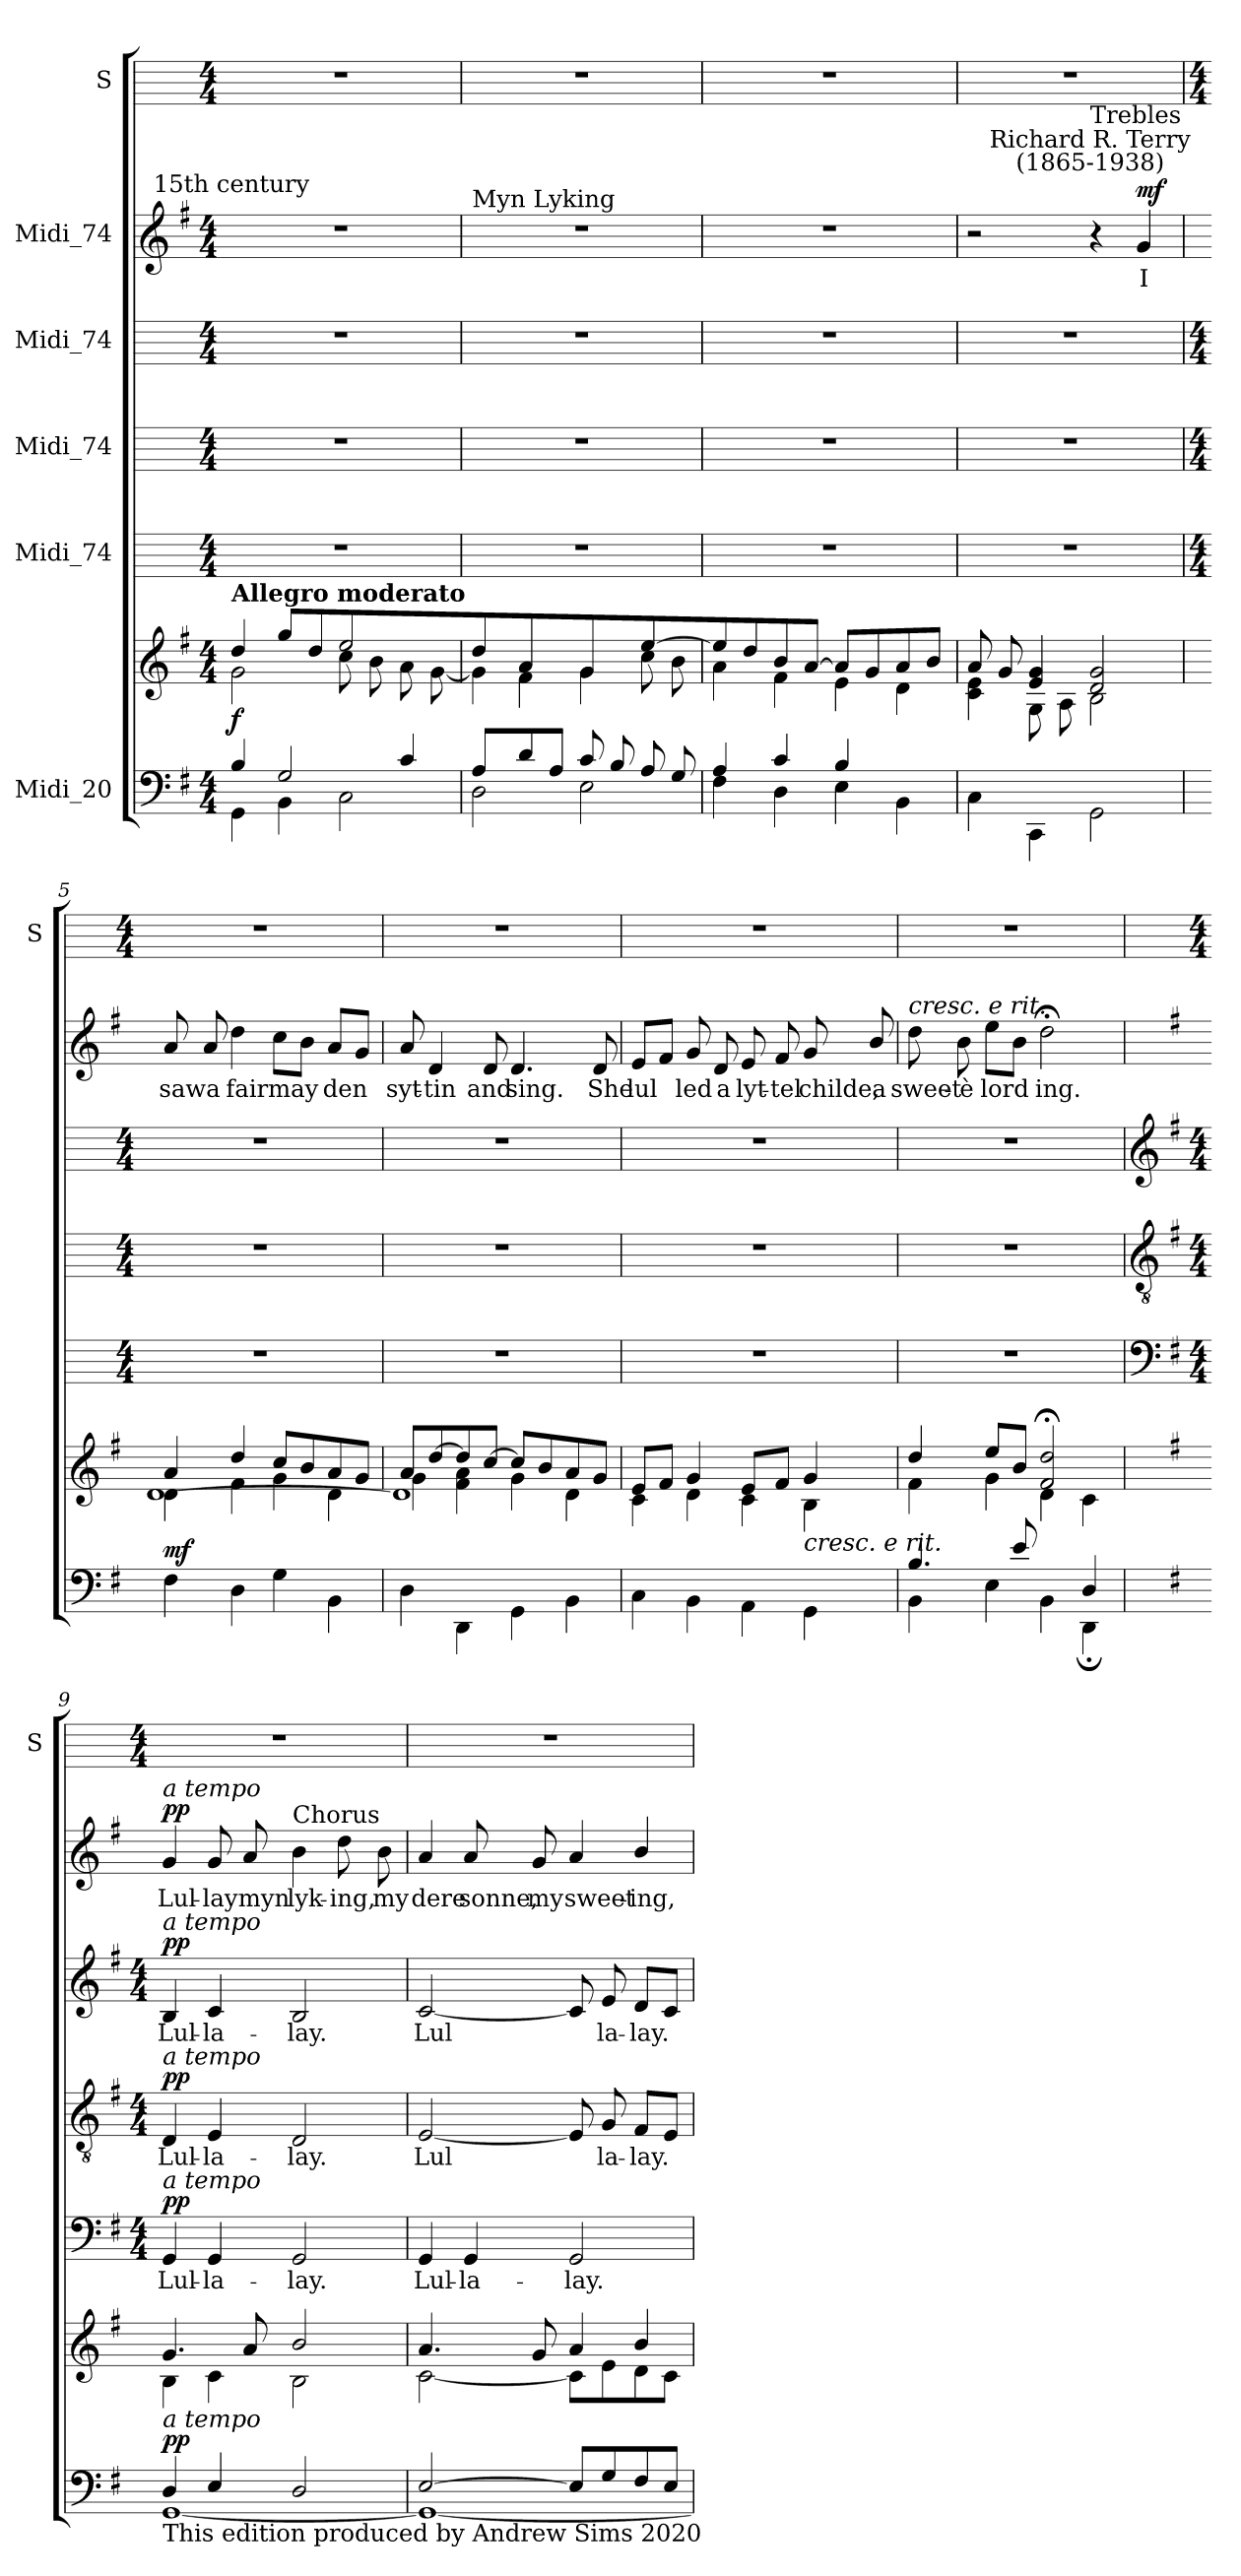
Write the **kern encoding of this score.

**kern	**kern	**dynam	**kern	**text	**dynam	**kern	**text	**dynam	**kern	**text	**dynam	**kern	**text	**dynam	**kern
*part6	*part6	*part6	*part5	*part5	*part5	*part4	*part4	*part4	*part3	*part3	*part3	*part2	*part2	*part2	*part1
*staff7	*staff6	*staff6/7	*staff5	*staff5	*staff5	*staff4	*staff4	*staff4	*staff3	*staff3	*staff3	*staff2	*staff2	*staff2	*staff1
*I"Midi_20	*	*	*I"Midi_74	*	*	*I"Midi_74	*	*	*I"Midi_74	*	*	*I"Midi_74	*	*	*I"S
*	*	*	*	*	*	*	*	*	*	*	*	*	*	*	*I'S
*clefF4	*clefG2	*	*	*	*	*	*	*	*	*	*	*clefG2	*	*	*
*k[f#]	*k[f#]	*	*	*	*	*	*	*	*	*	*	*k[f#]	*	*	*
*G:	*G:	*	*	*	*	*	*	*	*	*	*	*G:	*	*	*
*M4/4	*M4/4	*	*M4/4	*	*	*M4/4	*	*	*M4/4	*	*	*M4/4	*	*	*M4/4
=1	=1	=1	=1	=1	=1	=1	=1	=1	=1	=1	=1	=1	=1	=1	=1
*^	*^	*	*	*	*	*	*	*	*	*	*	*	*	*	*
!	!	!	!	!	!	!	!	!	!	!	!	!	!	!LO:TX:a:cj:t=15th century	!	!	!
!	!	!LO:TX:a:B:t=Allegro moderato	!	!	!	!	!	!	!	!	!	!	!	!	!	!	!
!	!	!	!	!LO:DY:a=2	!	!	!	!	!	!	!	!	!	!	!	!	!
4B/	4GG\	4dd/	2g\	f	1r	.	.	1r	.	.	1r	.	.	1r	.	.	1r
2G/	4BB\	8gg/L	.	.	.	.	.	.	.	.	.	.	.	.	.	.	.
.	.	8dd/	.	.	.	.	.	.	.	.	.	.	.	.	.	.	.
*	*	*MM112	*	*	*	*	*	*	*	*	*	*	*	*	*	*	*
.	2C\	2ee/	8cc\	.	.	.	.	.	.	.	.	.	.	.	.	.	.
.	.	.	8b\	.	.	.	.	.	.	.	.	.	.	.	.	.	.
4c/	.	.	8a\	.	.	.	.	.	.	.	.	.	.	.	.	.	.
.	.	.	[8g\	.	.	.	.	.	.	.	.	.	.	.	.	.	.
=2	=2	=2	=2	=2	=2	=2	=2	=2	=2	=2	=2	=2	=2	=2	=2	=2	=2
!	!	!	!	!	!	!	!	!	!	!	!	!	!	!LO:TX:a:t=Myn Lyking	!	!	!
4A/	2D\	4dd/	4g\]	.	1r	.	.	1r	.	.	1r	.	.	1r	.	.	1r
8d/	.	4a/	4f#\	.	.	.	.	.	.	.	.	.	.	.	.	.	.
8A/J	.	.	.	.	.	.	.	.	.	.	.	.	.	.	.	.	.
8c/L	2E\	4g/	4g\	.	.	.	.	.	.	.	.	.	.	.	.	.	.
8B/	.	.	.	.	.	.	.	.	.	.	.	.	.	.	.	.	.
8A/	.	[4ee/	8cc\	.	.	.	.	.	.	.	.	.	.	.	.	.	.
8G/	.	.	8b\	.	.	.	.	.	.	.	.	.	.	.	.	.	.
=3	=3	=3	=3	=3	=3	=3	=3	=3	=3	=3	=3	=3	=3	=3	=3	=3	=3
4A/	4F#\	8ee/]	4a\	.	1r	.	.	1r	.	.	1r	.	.	1r	.	.	1r
.	.	8dd/	.	.	.	.	.	.	.	.	.	.	.	.	.	.	.
4c/	4D\	8b/	4f#\	.	.	.	.	.	.	.	.	.	.	.	.	.	.
.	.	[8a/J	.	.	.	.	.	.	.	.	.	.	.	.	.	.	.
4B/	4E\	8a/L]	4e\	.	.	.	.	.	.	.	.	.	.	.	.	.	.
.	.	8g/	.	.	.	.	.	.	.	.	.	.	.	.	.	.	.
4ryy	4BB\	8a/	4d\	.	.	.	.	.	.	.	.	.	.	.	.	.	.
.	.	8b/J	.	.	.	.	.	.	.	.	.	.	.	.	.	.	.
=4	=4	=4	=4	=4	=4	=4	=4	=4	=4	=4	=4	=4	=4	=4	=4	=4	=4
1ryy	4C\	8a/L	4c\ 4e\	.	1r	.	.	1r	.	.	1r	.	.	2r	.	.	1r
.	.	8g/	.	.	.	.	.	.	.	.	.	.	.	.	.	.	.
.	4CC\	4e/ 4g/	8G\	.	.	.	.	.	.	.	.	.	.	.	.	.	.
.	.	.	8A\	.	.	.	.	.	.	.	.	.	.	.	.	.	.
!	!	!	!	!	!	!	!	!	!	!	!	!	!	!LO:TX:a:cj:t=Richard R. Terry\n(1865-1938)	!	!	!
!	!	!	!	!	!	!	!	!	!	!	!	!	!	!LO:TX:a:t=Trebles	!	!	!
.	2GG\	2d/ 2g/	2B\	.	.	.	.	.	.	.	.	.	.	4r	.	.	.
!	!	!	!	!	!	!	!	!	!	!	!	!	!	!	!LO:LY:b	!LO:DY:a	!
.	.	.	.	.	.	.	.	.	.	.	.	.	.	4g	I	mf	.
*	*	*v	*v	*	*	*	*	*	*	*	*	*	*	*	*	*	*
!!LO:LB:g=z
=5	=5	=5	=5	=5	=5	=5	=5	=5	=5	=5	=5	=5	=5	=5	=5	=5
*	*	*	*	*M4/4	*	*	*M4/4	*	*	*M4/4	*	*	*	*	*	*M4/4
*	*	*^	*	*	*	*	*	*	*	*	*	*	*	*	*	*
*	*	*	*^	*	*	*	*	*	*	*	*	*	*	*	*	*	*
!	!	!	!	!	!LO:DY:a=2	!	!	!	!	!	!	!	!	!	!	!LO:LY:b	!	!
1ryy	4F#\	4a/	4d\	[1d\	mf	1r	.	.	1r	.	.	1r	.	.	8a	saw	.	1r
!	!	!	!	!	!	!	!	!	!	!	!	!	!	!	!	!LO:LY:b	!	!
.	.	.	.	.	.	.	.	.	.	.	.	.	.	.	8a	a	.	.
!	!	!	!	!	!	!	!	!	!	!	!	!	!	!	!	!LO:LY:b	!	!
.	4D\	4dd/	4f#\	.	.	.	.	.	.	.	.	.	.	.	4dd	fair	.	.
!	!	!	!	!	!	!	!	!	!	!	!	!	!	!	!	!LO:LY:b	!	!
.	4G\	8cc/L	4g\	.	.	.	.	.	.	.	.	.	.	.	8ccL	may	.	.
.	.	8b/	.	.	.	.	.	.	.	.	.	.	.	.	8bJ	.	.	.
!	!	!	!	!	!	!	!	!	!	!	!	!	!	!	!	!LO:LY:b	!	!
.	4BB\	8a/	4d\	.	.	.	.	.	.	.	.	.	.	.	8aL	den	.	.
.	.	8g/J	.	.	.	.	.	.	.	.	.	.	.	.	8gJ	.	.	.
=6	=6	=6	=6	=6	=6	=6	=6	=6	=6	=6	=6	=6	=6	=6	=6	=6	=6	=6
!	!	!	!	!	!	!	!	!	!	!	!	!	!	!	!	!LO:LY:b	!	!
1ryy	4D\	8a/L	4g\	1d\]	.	1r	.	.	1r	.	.	1r	.	.	8a	syt-	.	1r
!	!	!	!	!	!	!	!	!	!	!	!	!	!	!	!	!LO:LY:b	!	!
.	.	[8dd/	.	.	.	.	.	.	.	.	.	.	.	.	4d	-tin	.	.
.	4DD\	8dd/]	4f#\ 4a\	.	.	.	.	.	.	.	.	.	.	.	.	.	.	.
!	!	!	!	!	!	!	!	!	!	!	!	!	!	!	!	!LO:LY:b	!	!
.	.	[8cc/J	.	.	.	.	.	.	.	.	.	.	.	.	8d	and	.	.
!	!	!	!	!	!	!	!	!	!	!	!	!	!	!	!	!LO:LY:b	!	!
.	4GG\	8cc/L]	4g\	.	.	.	.	.	.	.	.	.	.	.	4.d	sing.	.	.
.	.	8b/	.	.	.	.	.	.	.	.	.	.	.	.	.	.	.	.
.	4BB\	8a/	4d\	.	.	.	.	.	.	.	.	.	.	.	.	.	.	.
!	!	!	!	!	!	!	!	!	!	!	!	!	!	!	!	!LO:LY:b	!	!
.	.	8g/J	.	.	.	.	.	.	.	.	.	.	.	.	8d	She	.	.
=7	=7	=7	=7	=7	=7	=7	=7	=7	=7	=7	=7	=7	=7	=7	=7	=7	=7	=7
!	!	!	!	!	!	!	!	!	!	!	!	!	!	!	!	!LO:LY:b	!	!
1ryy	4C\	8e/L	1ryy	4c\	.	1r	.	.	1r	.	.	1r	.	.	8eL	lul	.	1r
.	.	8f#/J	.	.	.	.	.	.	.	.	.	.	.	.	8f#J	.	.	.
!	!	!	!	!	!	!	!	!	!	!	!	!	!	!	!	!LO:LY:b	!	!
.	4BB\	4g/	.	4d\	.	.	.	.	.	.	.	.	.	.	8g	led	.	.
!	!	!	!	!	!	!	!	!	!	!	!	!	!	!	!	!LO:LY:b	!	!
.	.	.	.	.	.	.	.	.	.	.	.	.	.	.	8d	a	.	.
!	!	!	!	!	!	!	!	!	!	!	!	!	!	!	!	!LO:LY:b	!	!
.	4AA\	8e/L	.	4c\	.	.	.	.	.	.	.	.	.	.	8e	lyt-	.	.
!	!	!	!	!	!	!	!	!	!	!	!	!	!	!	!	!LO:LY:b	!	!
.	.	8f#/J	.	.	.	.	.	.	.	.	.	.	.	.	8f#	-tel	.	.
!	!LO:TX:a:i:t=cresc. e rit.	!	!	!	!	!	!	!	!	!	!	!	!	!	!	!	!	!
!	!	!	!	!	!	!	!	!	!	!	!	!	!	!	!	!LO:LY:b	!	!
.	4GG\	4g/	.	4B\	.	.	.	.	.	.	.	.	.	.	8g	childe,	.	.
!	!	!	!	!	!	!	!	!	!	!	!	!	!	!	!	!LO:LY:b	!	!
.	.	.	.	.	.	.	.	.	.	.	.	.	.	.	8b/	a	.	.
=8	=8	=8	=8	=8	=8	=8	=8	=8	=8	=8	=8	=8	=8	=8	=8	=8	=8	=8
!	!	!	!	!	!	!	!	!	!	!	!	!	!	!	!LO:TX:a:i:t=cresc. e rit.	!	!	!
!	!	!	!	!	!	!	!	!	!	!	!	!	!	!	!	!LO:LY:b	!	!
4.B/	4BB\	4dd/	1ryy	4f#\	.	1r	.	.	1r	.	.	1r	.	.	8dd	sweet-	.	1r
!	!	!	!	!	!	!	!	!	!	!	!	!	!	!	!	!LO:LY:b	!	!
.	.	.	.	.	.	.	.	.	.	.	.	.	.	.	8b	-è	.	.
!	!	!	!	!	!	!	!	!	!	!	!	!	!	!	!	!LO:LY:b	!	!
.	4E\	8ee/L	.	4g\	.	.	.	.	.	.	.	.	.	.	8eeL	lord	.	.
8e/	.	8b/J	.	.	.	.	.	.	.	.	.	.	.	.	8bJ	.	.	.
!	!	!	!	!	!	!	!	!	!	!	!	!	!	!	!	!LO:LY:b	!	!
4ryy	4BB\	2f#/;< 2dd/;<	.	4d\	.	.	.	.	.	.	.	.	.	.	2dd;<	ing.	.	.
4D/	4DD;\	.	.	4c\	.	.	.	.	.	.	.	.	.	.	.	.	.	.
*	*	*v	*v	*v	*	*	*	*	*	*	*	*	*	*	*	*	*	*
!!LO:LB:g=z
=9	=9	=9	=9	=9	=9	=9	=9	=9	=9	=9	=9	=9	=9	=9	=9	=9
*	*	*	*	*clefF4	*	*	*clefGv2	*	*	*clefG2	*	*	*	*	*	*
*	*	*	*	*k[f#]	*	*	*k[f#]	*	*	*k[f#]	*	*	*	*	*	*
*	*	*	*	*G:	*	*	*G:	*	*	*G:	*	*	*	*	*	*
*	*	*	*	*M4/4	*	*	*M4/4	*	*	*M4/4	*	*	*	*	*	*M4/4
*	*	*^	*	*	*	*	*	*	*	*	*	*	*	*	*	*
*	*	*	*^	*	*	*	*	*	*	*	*	*	*	*	*	*	*
!	!	!	!	!	!	!	!	!	!	!	!	!	!	!	!LO:TX:a:i:t=a tempo	!	!	!
!	!	!	!	!	!	!	!	!	!	!	!	!LO:TX:a:i:t=a tempo	!	!	!	!	!	!
!	!	!	!	!	!	!	!	!	!LO:TX:a:i:t=a tempo	!	!	!	!	!	!	!	!	!
!	!	!	!	!	!	!LO:TX:a:i:t=a tempo	!	!	!	!	!	!	!	!	!	!	!	!
!LO:TX:b:t=This edition produced by Andrew Sims 2020	!	!	!	!	!	!	!	!	!	!	!	!	!	!	!	!	!	!
!LO:TX:a:i:t=a tempo	!	!	!	!	!	!	!	!	!	!	!	!	!	!	!	!	!	!
!	!	!	!	!	!LO:DY:a=2	!	!LO:LY:b	!LO:DY:a	!	!LO:LY:b	!LO:DY:a	!	!LO:LY:b	!LO:DY:a	!	!LO:LY:b	!LO:DY:a	!
*	*	*	*v	*v	*	*	*	*	*	*	*	*	*	*	*	*	*	*
4D/	[1GG\	4.g/	4B\	pp	4GG	Lul-	pp	4D	Lul-	pp	4B	Lul-	pp	4g	Lul-	pp	1r
!	!	!	!	!	!	!LO:LY:b	!	!	!LO:LY:b	!	!	!LO:LY:b	!	!	!LO:LY:b	!	!
4E/	.	.	4c\	.	4GG	-la-	.	4E	-la-	.	4c	-la-	.	8g	-lay	.	.
!	!	!	!	!	!	!	!	!	!	!	!	!	!	!	!LO:LY:b	!	!
.	.	8a/	.	.	.	.	.	.	.	.	.	.	.	8a	myn	.	.
!	!	!	!	!	!	!	!	!	!	!	!	!	!	!LO:TX:a:t=Chorus	!	!	!
!	!	!	!	!	!	!LO:LY:b	!	!	!LO:LY:b	!	!	!LO:LY:b	!	!	!LO:LY:b	!	!
2D/	.	2b/	2B\	.	2GG	-lay.	.	2D	-lay.	.	2B	-lay.	.	4b	lyk-	.	.
!	!	!	!	!	!	!	!	!	!	!	!	!	!	!	!LO:LY:b	!	!
.	.	.	.	.	.	.	.	.	.	.	.	.	.	8dd	-ing,	.	.
!	!	!	!	!	!	!	!	!	!	!	!	!	!	!	!LO:LY:b	!	!
.	.	.	.	.	.	.	.	.	.	.	.	.	.	8b	my	.	.
=10	=10	=10	=10	=10	=10	=10	=10	=10	=10	=10	=10	=10	=10	=10	=10	=10	=10
!	!	!	!	!	!	!LO:LY:b	!	!	!LO:LY:b	!	!	!LO:LY:b	!	!	!LO:LY:b	!	!
[2E/	1GG\_	4.a/	[2c\	.	4GG	Lul-	.	[2E	Lul	.	[2c	Lul	.	4a	dere	.	1r
!	!	!	!	!	!	!LO:LY:b	!	!	!	!	!	!	!	!	!LO:LY:b	!	!
.	.	.	.	.	4GG	-la-	.	.	.	.	.	.	.	8a	sonne,	.	.
!	!	!	!	!	!	!	!	!	!	!	!	!	!	!	!LO:LY:b	!	!
.	.	8g/	.	.	.	.	.	.	.	.	.	.	.	8g	my	.	.
!	!	!	!	!	!	!LO:LY:b	!	!	!	!	!	!	!	!	!LO:LY:b	!	!
8E/L]	.	4a/	8c\L]	.	2GG	-lay.	.	8E]	.	.	8c]	.	.	4a	sweet-	.	.
!	!	!	!	!	!	!	!	!	!LO:LY:b	!	!	!LO:LY:b	!	!	!	!	!
8G/	.	.	8e\	.	.	.	.	8G	la-	.	8e	la-	.	.	.	.	.
!	!	!	!	!	!	!	!	!	!LO:LY:b	!	!	!LO:LY:b	!	!	!LO:LY:b	!	!
8F#/	.	4b/	8d\	.	.	.	.	8F#L	-lay.	.	8dL	-lay.	.	4b/	-ing,	.	.
8E/J	.	.	8c\J	.	.	.	.	8EJ	.	.	8cJ	.	.	.	.	.	.
*v	*v	*	*	*	*	*	*	*	*	*	*	*	*	*	*	*	*
*	*v	*v	*	*	*	*	*	*	*	*	*	*	*	*	*	*
=	=	=	=	=	=	=	=	=	=	=	=	=	=	=	=
*-	*-	*-	*-	*-	*-	*-	*-	*-	*-	*-	*-	*-	*-	*-	*-
